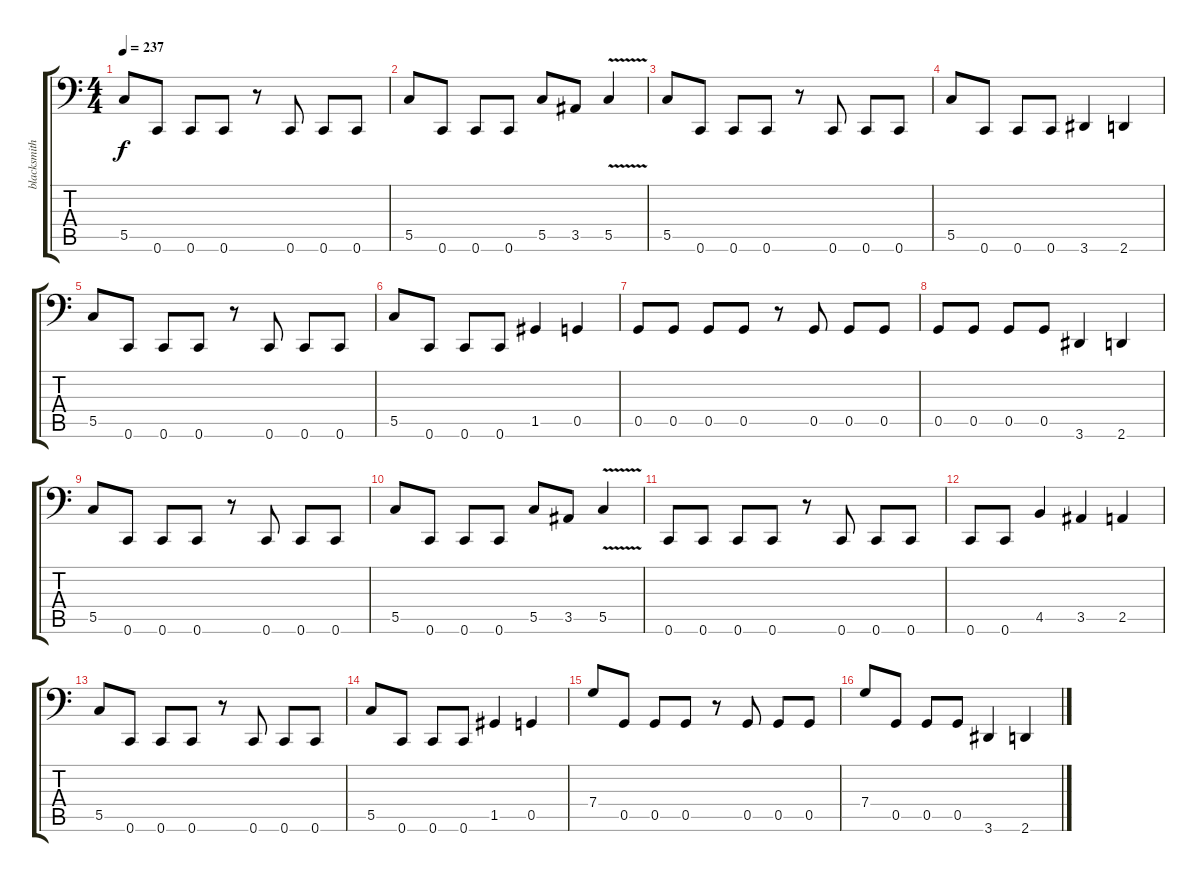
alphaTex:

\track ("blacksmith" "blacksmith") {instrument electricbassfinger}
\staff {score tabs}
\tuning (D3 A2 F2 C2 G1 C1) {hide}
\ts (4 4)
\tempo 237
\clef f4
\ks c
5.5.8{dy f} 0.6.8 0.6.8 0.6.8 r.8 0.6.8 0.6.8 0.6.8 |
5.5.8 0.6.8 0.6.8 0.6.8 5.5.8 3.5.8{txt ""} 5.5{v}.4 |
5.5.8 0.6.8 0.6.8 0.6.8 r.8 0.6.8 0.6.8 0.6.8 |
5.5.8 0.6.8 0.6.8 0.6.8 3.6.4 2.6.4 |
5.5.8 0.6.8 0.6.8 0.6.8 r.8 0.6.8 0.6.8 0.6.8 |
5.5.8 0.6.8 0.6.8 0.6.8 1.5.4 0.5.4 |
0.5.8 0.5.8 0.5.8 0.5.8 r.8 0.5.8 0.5.8 0.5.8 |
0.5.8 0.5.8 0.5.8 0.5.8 3.6.4 2.6.4 |
5.5.8 0.6.8 0.6.8 0.6.8 r.8 0.6.8 0.6.8 0.6.8 |
5.5.8 0.6.8 0.6.8 0.6.8 5.5.8 3.5.8 5.5{v}.4 |
0.6.8 0.6.8 0.6.8 0.6.8 r.8 0.6.8 0.6.8 0.6.8 |
0.6.8 0.6.8 4.5.4 3.5.4 2.5.4 |
5.5.8 0.6.8 0.6.8 0.6.8 r.8 0.6.8 0.6.8 0.6.8 |
5.5.8 0.6.8 0.6.8 0.6.8 1.5.4 0.5.4 |
7.4.8 0.5.8 0.5.8 0.5.8 r.8 0.5.8 0.5.8 0.5.8 |
7.4.8 0.5.8 0.5.8 0.5.8 3.6.4 2.6.4
